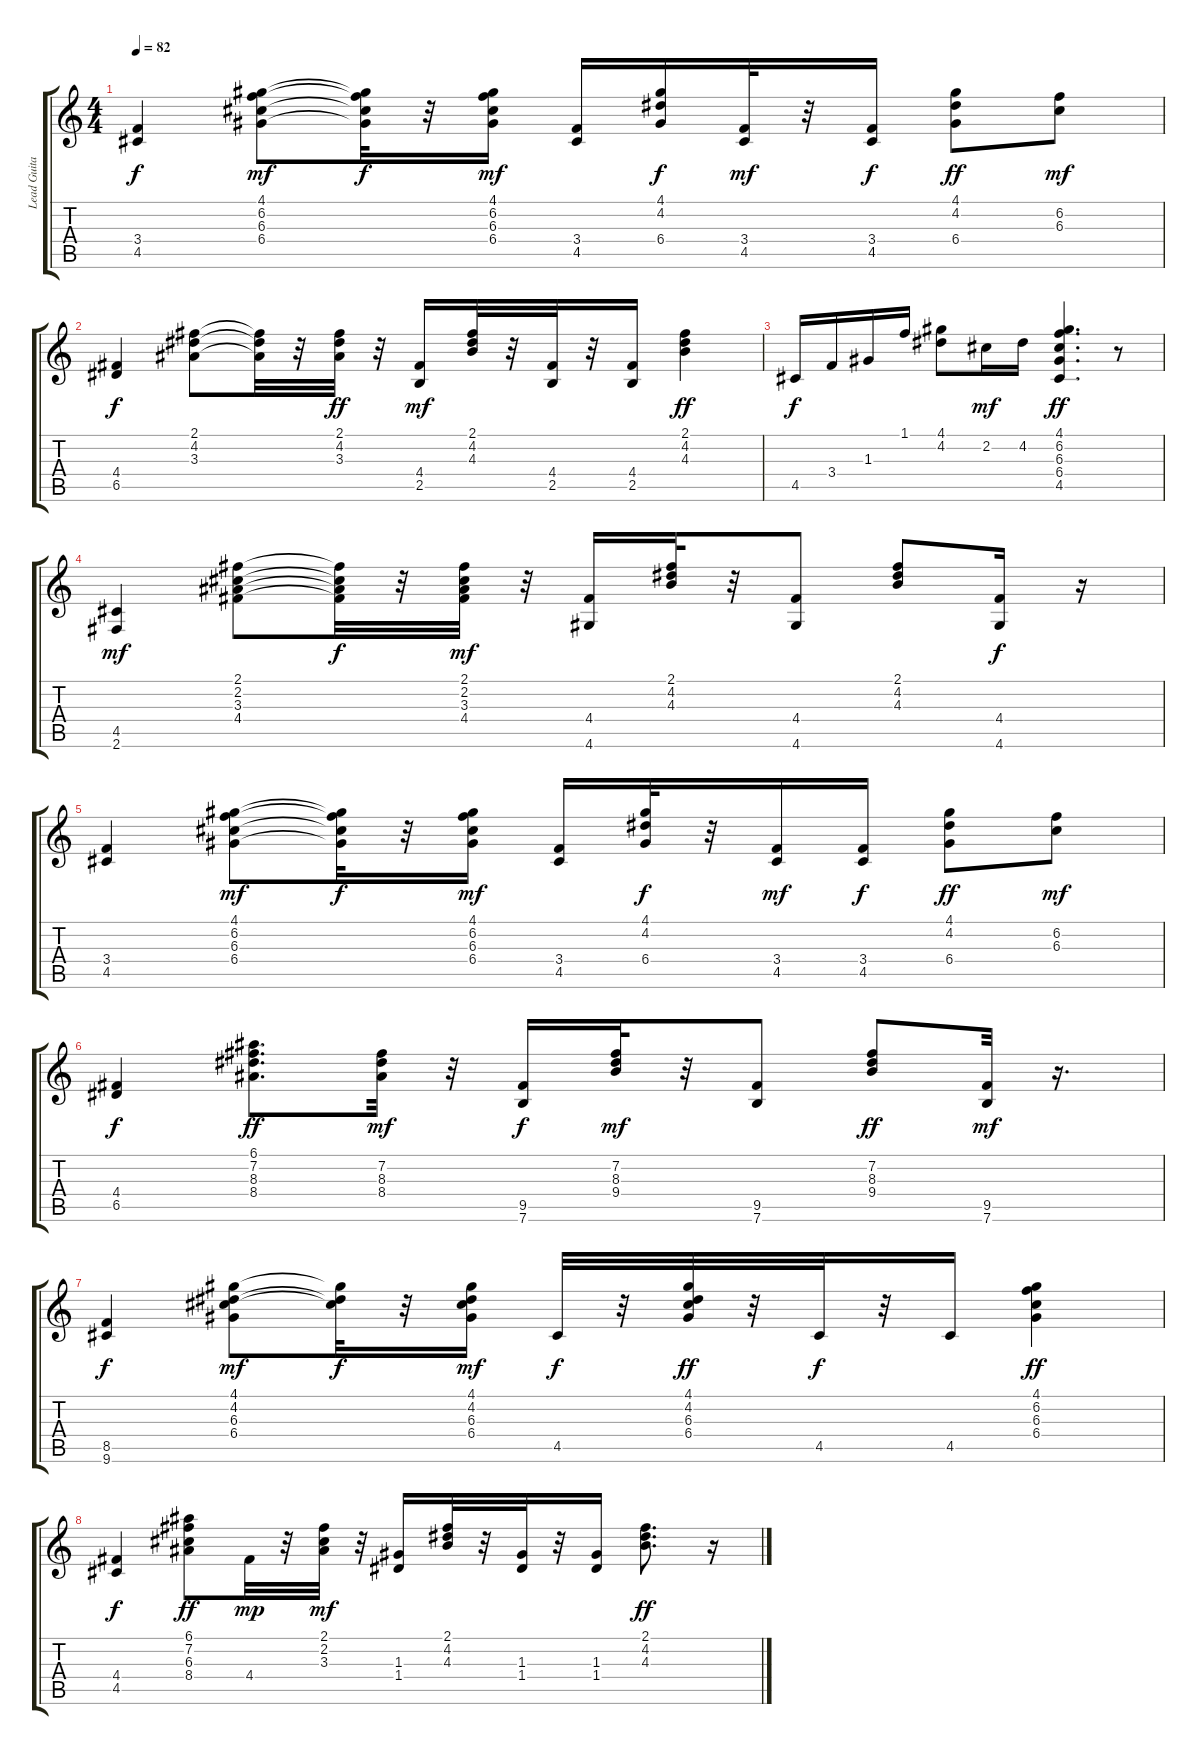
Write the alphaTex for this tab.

\track ("Lead Guitar" "Lead Guita") {instrument acousticguitarsteel}
\staff {score tabs}
\tuning (E4 B3 G3 D3 A2 E2) {hide}
\ts (4 4)
\tempo 82
\clef g2
\ks c
(3.4 4.5).4{dy f} (4.1 6.2 6.3 6.4).8{dy mf} (4.1{t} 6.2{t} 6.3{t} 6.4{t}).32{dy f} r.32 (4.1 6.2 6.3 6.4).16{dy mf} (3.4 4.5).16 (4.1 4.2 6.4).16{dy f} (3.4 4.5).32{dy mf} r.32 (3.4 4.5).16{dy f} (4.1 4.2 6.4).8{dy ff} (6.2 6.3).8{dy mf} |
(4.4 6.5).4{dy f} (2.1 4.2 3.3).8 (2.1{t} 4.2{t} 3.3{t}).32 r.32 (2.1 4.2 3.3).32{dy ff} r.32 (4.4 2.5).16{dy mf} (2.1 4.2 4.3).32 r.32 (4.4 2.5).32 r.32 (4.4 2.5).16 (2.1 4.2 4.3).4{dy ff} |
4.5.16{dy f} 3.4.16 1.3.16 1.1.16 (4.1 4.2).8 2.2.16{dy mf} 4.2.16 (4.1 6.2 6.3 6.4 4.5).4{d dy ff} r.8 |
(4.5 2.6).4{dy mf} (2.1 2.2 3.3 4.4).8 (2.1{t} 2.2{t} 3.3{t} 4.4{t}).32{dy f} r.32 (2.1 2.2 3.3 4.4).32{dy mf} r.32 (4.4 4.6).16 (2.1 4.2 4.3).32 r.32 (4.4 4.6).8 (2.1 4.2 4.3).8 (4.4 4.6).16{dy f} r.16 |
(3.4 4.5).4 (4.1 6.2 6.3 6.4).8{dy mf} (4.1{t} 6.2{t} 6.3{t} 6.4{t}).32{dy f} r.32 (4.1 6.2 6.3 6.4).16{dy mf} (3.4 4.5).16 (4.1 4.2 6.4).32{dy f} r.32 (3.4 4.5).16{dy mf} (3.4 4.5).16{dy f} (4.1 4.2 6.4).8{dy ff} (6.2 6.3).8{dy mf} |
(4.4 6.5).4{dy f} (6.1 7.2 8.3 8.4).8{d dy ff} (7.2 8.3 8.4).32{dy mf} r.32 (9.5 7.6).16{dy f} (7.2 8.3 9.4).32{dy mf} r.32 (9.5 7.6).8 (7.2 8.3 9.4).8{dy ff} (9.5 7.6).32{dy mf} r.16{d} |
(8.5 9.6).4{dy f} (4.1 4.2 6.3 6.4).8{dy mf} (4.1{t} 4.2{t} 6.3{t}).32{dy f} r.32 (4.1 4.2 6.3 6.4).16{dy mf} 4.5.32{dy f} r.32 (4.1 4.2 6.3 6.4).32{dy ff} r.32 4.5.32{dy f} r.32 4.5.16 (4.1 6.2 6.3 6.4).4{dy ff} |
(4.4 4.5).4{dy f} (6.1 7.2 6.3 8.4).8{dy ff} 4.4.32{dy mp} r.32 (2.1 2.2 3.3).32{dy mf} r.32 (1.3 1.4).16 (2.1 4.2 4.3).32 r.32 (1.3 1.4).32 r.32 (1.3 1.4).16 (2.1 4.2 4.3).8{d dy ff} r.16
